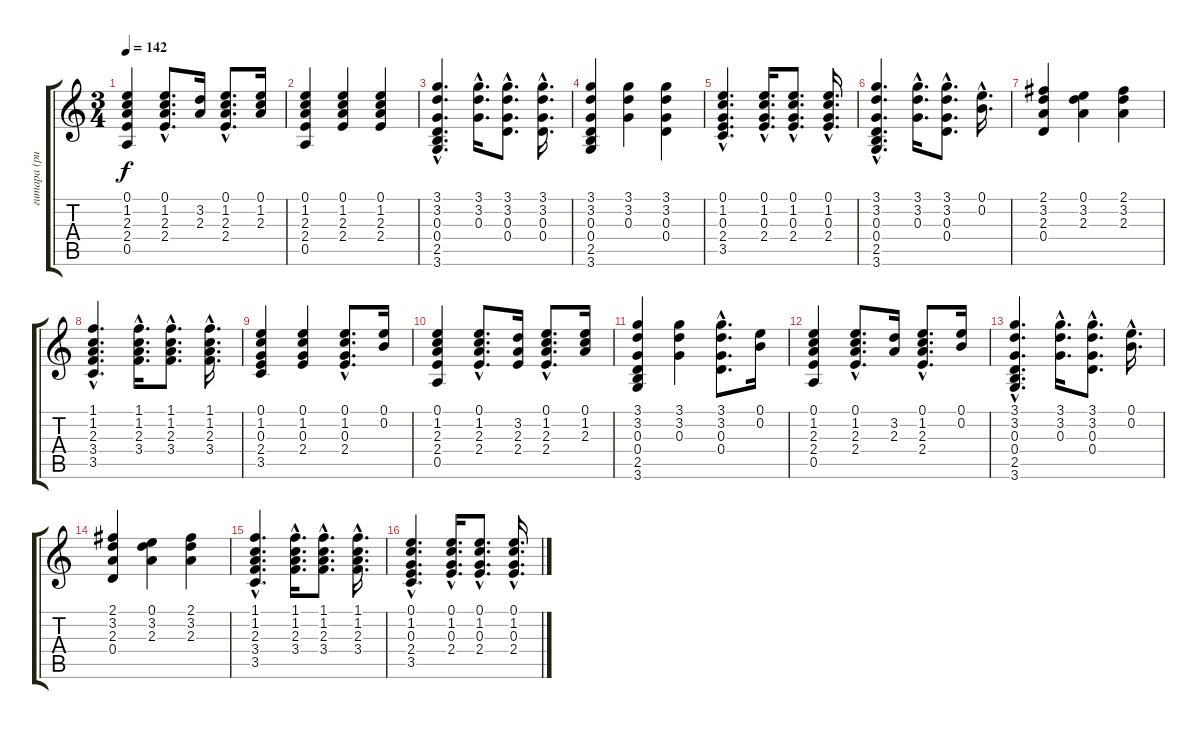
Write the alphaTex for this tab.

\track ("гитара (ритм)" "гитара (ри") {instrument acousticguitarsteel}
\staff {score tabs}
\tuning (E4 B3 G3 D3 A2 E2) {hide}
\ts (3 4)
\tempo 142
\clef g2
\ks c
(0.1 1.2 2.3 2.4 0.5).4{dy f} (0.1{hac} 1.2{hac} 2.3{hac} 2.4{hac}).8{d} (3.2 2.3).16 (0.1{hac} 1.2{hac} 2.3{hac} 2.4{hac}).8{d} (0.1 1.2 2.3).16 |
(0.1 1.2 2.3 2.4 0.5).4 (0.1 1.2 2.3 2.4).4 (0.1 1.2 2.3 2.4).4 |
(3.1{hac} 3.2{hac} 0.3{hac} 0.4{hac} 2.5{hac} 3.6{hac}).4{d} (3.1{hac} 3.2{hac} 0.3{hac}).16{d} (3.1{hac} 3.2{hac} 0.3{hac} 0.4{hac}).8{d} (3.1{hac} 3.2{hac} 0.3{hac} 0.4{hac}).16{d} |
(3.1 3.2 0.3 0.4 2.5 3.6).4 (3.1 3.2 0.3).4 (3.1 3.2 0.3 0.4).4 |
(0.1{hac} 1.2{hac} 0.3{hac} 2.4{hac} 3.5{hac}).4{d} (0.1{hac} 1.2{hac} 0.3{hac} 2.4{hac}).16{d} (0.1{hac} 1.2{hac} 0.3{hac} 2.4{hac}).8{d} (0.1{hac} 1.2{hac} 0.3{hac} 2.4{hac}).16{d} |
(3.1{hac} 3.2{hac} 0.3{hac} 0.4{hac} 2.5{hac} 3.6{hac}).4{d} (3.1{hac} 3.2{hac} 0.3{hac}).16{d} (3.1{hac} 3.2{hac} 0.3{hac} 0.4{hac}).8{d} (0.1{hac} 0.2{hac}).16{d} |
(2.1 3.2 2.3 0.4).4 (0.1 3.2 2.3).4 (2.1 3.2 2.3).4 |
(1.1{hac} 1.2{hac} 2.3{hac} 3.4{hac} 3.5{hac}).4{d} (1.1{hac} 1.2{hac} 2.3{hac} 3.4{hac}).16{d} (1.1{hac} 1.2{hac} 2.3{hac} 3.4{hac}).8{d} (1.1{hac} 1.2{hac} 2.3{hac} 3.4{hac}).16{d} |
(0.1 1.2 0.3 2.4 3.5).4 (0.1 1.2 0.3 2.4).4 (0.1{hac} 1.2{hac} 0.3{hac} 2.4{hac}).8{d} (0.1 0.2).16 |
(0.1 1.2 2.3 2.4 0.5).4 (0.1{hac} 1.2{hac} 2.3{hac} 2.4{hac}).8{d} (3.2 2.3 2.4).16 (0.1{hac} 1.2{hac} 2.3{hac} 2.4{hac}).8{d} (0.1 1.2 2.3).16 |
(3.1 3.2 0.3 0.4 2.5 3.6).4 (3.1 3.2 0.3).4 (3.1{hac} 3.2{hac} 0.3{hac} 0.4{hac}).8{d} (0.1 0.2).16 |
(0.1 1.2 2.3 2.4 0.5).4 (0.1{hac} 1.2{hac} 2.3{hac} 2.4{hac}).8{d} (3.2 2.3).16 (0.1{hac} 1.2{hac} 2.3{hac} 2.4{hac}).8{d} (0.1 0.2).16 |
(3.1{hac} 3.2{hac} 0.3{hac} 0.4{hac} 2.5{hac} 3.6{hac}).4{d} (3.1{hac} 3.2{hac} 0.3{hac}).16{d} (3.1{hac} 3.2{hac} 0.3{hac} 0.4{hac}).8{d} (0.1{hac} 0.2{hac}).16{d} |
(2.1 3.2 2.3 0.4).4 (0.1 3.2 2.3).4 (2.1 3.2 2.3).4 |
(1.1{hac} 1.2{hac} 2.3{hac} 3.4{hac} 3.5{hac}).4{d} (1.1{hac} 1.2{hac} 2.3{hac} 3.4{hac}).16{d} (1.1{hac} 1.2{hac} 2.3{hac} 3.4{hac}).8{d} (1.1{hac} 1.2{hac} 2.3{hac} 3.4{hac}).16{d} |
(0.1{hac} 1.2{hac} 0.3{hac} 2.4{hac} 3.5{hac}).4{d} (0.1{hac} 1.2{hac} 0.3{hac} 2.4{hac}).16{d} (0.1{hac} 1.2{hac} 0.3{hac} 2.4{hac}).8{d} (0.1{hac} 1.2{hac} 0.3{hac} 2.4{hac}).16{d}
